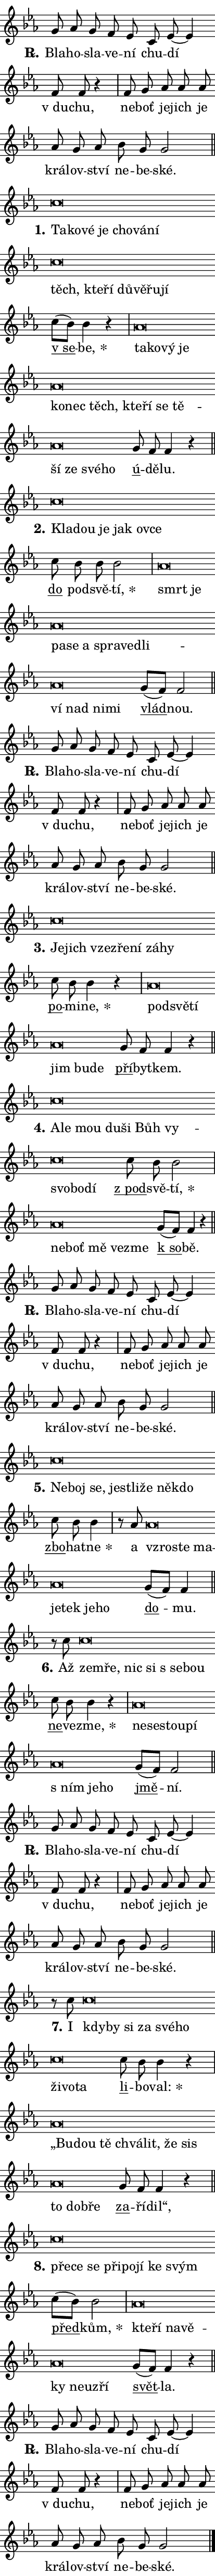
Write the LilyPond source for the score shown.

\version "2.22.1"
\header { tagline = "" }
\paper {
  indent = 0\cm
  top-margin = 0\cm
  right-margin = 0\cm
  bottom-margin = 0\cm
  left-margin = 0\cm
  paper-width = 7\cm
  page-breaking = #ly:one-page-breaking
  system-system-spacing.basic-distance = #11
  score-system-spacing.basic-distance = #11.3
  ragged-last = ##f
}


%% Author: Thomas Morley
%% https://lists.gnu.org/archive/html/lilypond-user/2020-05/msg00002.html
#(define (line-position grob)
"Returns position of @var[grob} in current system:
   @code{'start}, if at first time-step
   @code{'end}, if at last time-step
   @code{'middle} otherwise
"
  (let* ((col (ly:item-get-column grob))
         (ln (ly:grob-object col 'left-neighbor))
         (rn (ly:grob-object col 'right-neighbor))
         (col-to-check-left (if (ly:grob? ln) ln col))
         (col-to-check-right (if (ly:grob? rn) rn col))
         (break-dir-left
           (and
             (ly:grob-property col-to-check-left 'non-musical #f)
             (ly:item-break-dir col-to-check-left)))
         (break-dir-right
           (and
             (ly:grob-property col-to-check-right 'non-musical #f)
             (ly:item-break-dir col-to-check-right))))
        (cond ((eqv? 1 break-dir-left) 'start)
              ((eqv? -1 break-dir-right) 'end)
              (else 'middle))))

#(define (tranparent-at-line-position vctor)
  (lambda (grob)
  "Relying on @code{line-position} select the relevant enry from @var{vctor}.
Used to determine transparency,"
    (case (line-position grob)
      ((end) (not (vector-ref vctor 0)))
      ((middle) (not (vector-ref vctor 1)))
      ((start) (not (vector-ref vctor 2))))))

noteHeadBreakVisibility =
#(define-music-function (break-visibility)(vector?)
"Makes @code{NoteHead}s transparent relying on @var{break-visibility}"
#{
  \override NoteHead.transparent =
    #(tranparent-at-line-position break-visibility)
#})

#(define delete-ledgers-for-transparent-note-heads
  (lambda (grob)
    "Reads whether a @code{NoteHead} is transparent.
If so this @code{NoteHead} is removed from @code{'note-heads} from
@var{grob}, which is supposed to be @code{LedgerLineSpanner}.
As a result ledgers are not printed for this @code{NoteHead}"
    (let* ((nhds-array (ly:grob-object grob 'note-heads))
           (nhds-list
             (if (ly:grob-array? nhds-array)
                 (ly:grob-array->list nhds-array)
                 '()))
           ;; Relies on the transparent-property being done before
           ;; Staff.LedgerLineSpanner.after-line-breaking is executed.
           ;; This is fragile ...
           (to-keep
             (remove
               (lambda (nhd)
                 (ly:grob-property nhd 'transparent #f))
               nhds-list)))
      ;; TODO find a better method to iterate over grob-arrays, similiar
      ;; to filter/remove etc for lists
      ;; For now rebuilt from scratch
      (set! (ly:grob-object grob 'note-heads)  '())
      (for-each
        (lambda (nhd)
          (ly:pointer-group-interface::add-grob grob 'note-heads nhd))
        to-keep))))

hideNotes = {
  \noteHeadBreakVisibility #begin-of-line-visible
}
unHideNotes = {
  \noteHeadBreakVisibility #all-visible
}

% work-around for resetting accidentals
% https://lilypond.org/doc/v2.23/Documentation/notation/displaying-rhythms#unmetered-music
cadenzaMeasure = {
  \cadenzaOff
  \partial 1024 s1024
  \cadenzaOn
}

#(define-markup-command (accent layout props text) (markup?)
  "Underline accented syllable"
  (interpret-markup layout props
    #{\markup \override #'(offset . 4.3) \underline { #text }#}))

responsum = \markup \concat {
  "R" \hspace #-1.05 \path #0.1 #'((moveto 0 0.07) (lineto 0.9 0.8)) \hspace #0.05 "."
}

\layout {
    \context {
        \Staff
        \remove "Time_signature_engraver"
        \override LedgerLineSpanner.after-line-breaking = #delete-ledgers-for-transparent-note-heads
    }
    \context {
        \Voice {
            \override NoteHead.output-attributes = #'((class . "notehead"))
            \override Hairpin.height = #0.55
        }
    }
    \context {
        \Lyrics {
            \override StanzaNumber.output-attributes = #'((class . "stanzanumber"))
            \override LyricSpace.minimum-distance = #0.9
            \override LyricText.font-name = #"TeX Gyre Schola"
            \override LyricText.font-size = 1
            \override StanzaNumber.font-name = #"TeX Gyre Schola Bold"
            \override StanzaNumber.font-size = 1
        }
    }
}

% magnetic-lyrics.ily
%
%   written by
%     Jean Abou Samra <jean@abou-samra.fr>
%     Werner Lemberg <wl@gnu.org>
%
%   adapted by
%     Jiri Hon <jiri.hon@gmail.com>
%
% Version 2022-Apr-15

% https://www.mail-archive.com/lilypond-user@gnu.org/msg149350.html

#(define (Left_hyphen_pointer_engraver context)
   "Collect syllable-hyphen-syllable occurrences in lyrics and store
them in properties.  This engraver only looks to the left.  For
example, if the lyrics input is @code{foo -- bar}, it does the
following.

@itemize @bullet
@item
Set the @code{text} property of the @code{LyricHyphen} grob between
@q{foo} and @q{bar} to @code{foo}.

@item
Set the @code{left-hyphen} property of the @code{LyricText} grob with
text @q{foo} to the @code{LyricHyphen} grob between @q{foo} and
@q{bar}.
@end itemize

Use this auxiliary engraver in combination with the
@code{lyric-@/text::@/apply-@/magnetic-@/offset!} hook."
   (let ((hyphen #f)
         (text #f))
     (make-engraver
      (acknowledgers
       ((lyric-syllable-interface engraver grob source-engraver)
        (set! text grob)))
      (end-acknowledgers
       ((lyric-hyphen-interface engraver grob source-engraver)
        ;(when (not (grob::has-interface grob 'lyric-space-interface))
          (set! hyphen grob)));)
      ((stop-translation-timestep engraver)
       (when (and text hyphen)
         (ly:grob-set-object! text 'left-hyphen hyphen))
       (set! text #f)
       (set! hyphen #f)))))

#(define (lyric-text::apply-magnetic-offset! grob)
   "If the space between two syllables is less than the value in
property @code{LyricText@/.details@/.squash-threshold}, move the right
syllable to the left so that it gets concatenated with the left
syllable.

Use this function as a hook for
@code{LyricText@/.after-@/line-@/breaking} if the
@code{Left_@/hyphen_@/pointer_@/engraver} is active."
   (let ((hyphen (ly:grob-object grob 'left-hyphen #f)))
     (when hyphen
       (let ((left-text (ly:spanner-bound hyphen LEFT)))
         (when (grob::has-interface left-text 'lyric-syllable-interface)
           (let* ((common (ly:grob-common-refpoint grob left-text X))
                  (this-x-ext (ly:grob-extent grob common X))
                  (left-x-ext
                   (begin
                     ;; Trigger magnetism for left-text.
                     (ly:grob-property left-text 'after-line-breaking)
                     (ly:grob-extent left-text common X)))
                  ;; `delta` is the gap width between two syllables.
                  (delta (- (interval-start this-x-ext)
                            (interval-end left-x-ext)))
                  (details (ly:grob-property grob 'details))
                  (threshold (assoc-get 'squash-threshold details 0.2)))
             (when (< delta threshold)
               (let* (;; We have to manipulate the input text so that
                      ;; ligatures crossing syllable boundaries are not
                      ;; disabled.  For languages based on the Latin
                      ;; script this is essentially a beautification.
                      ;; However, for non-Western scripts it can be a
                      ;; necessity.
                      (lt (ly:grob-property left-text 'text))
                      (rt (ly:grob-property grob 'text))
                      (is-space (grob::has-interface hyphen 'lyric-space-interface))
                      (space (if is-space " " ""))
                      (space-markup (grob-interpret-markup grob " "))
                      (space-size (interval-length (ly:stencil-extent space-markup X)))
                      (extra-delta (if is-space space-size 0))
                      ;; Append new syllable.
                      (ltrt-space (if (and (string? lt) (string? rt))
                                (string-append lt space rt)
                                (make-concat-markup (list lt space rt))))
                      ;; Right-align `ltrt` to the right side.
                      (ltrt-space-markup (grob-interpret-markup
                               grob
                               (make-translate-markup
                                (cons (interval-length this-x-ext) 0)
                                (make-right-align-markup ltrt-space)))))
                 (begin
                   ;; Don't print `left-text`.
                   (ly:grob-set-property! left-text 'stencil #f)
                   ;; Set text and stencil (which holds all collected
                   ;; syllables so far) and shift it to the left.
                   (ly:grob-set-property! grob 'text ltrt-space)
                   (ly:grob-set-property! grob 'stencil ltrt-space-markup)
                   (ly:grob-translate-axis! grob (- (- delta extra-delta)) X))))))))))


#(define (lyric-hyphen::displace-bounds-first grob)
   ;; Make very sure this callback isn't triggered too early.
   (let ((left (ly:spanner-bound grob LEFT))
         (right (ly:spanner-bound grob RIGHT)))
     (ly:grob-property left 'after-line-breaking)
     (ly:grob-property right 'after-line-breaking)
     (ly:lyric-hyphen::print grob)))

squashThreshold = #0.4

\layout {
  \context {
    \Lyrics
    \consists #Left_hyphen_pointer_engraver
    \override LyricText.after-line-breaking =
      #lyric-text::apply-magnetic-offset!
    \override LyricHyphen.stencil = #lyric-hyphen::displace-bounds-first
    \override LyricText.details.squash-threshold = \squashThreshold
    \override LyricHyphen.minimum-distance = 0
    \override LyricHyphen.minimum-length = \squashThreshold
  }
}

squash = \override LyricText.details.squash-threshold = 9999
unSquash = \override LyricText.details.squash-threshold = \squashThreshold

left = \override LyricText.self-alignment-X = #LEFT
unLeft = \revert LyricText.self-alignment-X

starOffset = #(lambda (grob) 
                (let ((x_offset (ly:self-alignment-interface::aligned-on-x-parent grob)))
                  (if (= x_offset 0) 0 (+ x_offset 1.2))))

star = #(define-music-function (syllable)(string?)
"Append star separator at the end of a syllable"
#{
  \once \override LyricText.X-offset = #starOffset
  \lyricmode { \markup {
    #syllable
    \override #'((font-name . "TeX Gyre Schola Bold")) \hspace #0.2 \lower #0.65 \larger "*"
  } }
#})

starAccent = #(define-music-function (syllable)(string?)
"Append star separator at the end of a syllable and make accent"
#{
  \once \override LyricText.X-offset = #starOffset
  \lyricmode { \markup {
    \accent #syllable
    \override #'((font-name . "TeX Gyre Schola Bold")) \hspace #0.2 \lower #0.65 \larger "*"
  } }
#})

breath = #(define-music-function (syllable)(string?)
"Append breathing indicator at the end of a syllable"
#{
  \lyricmode { \markup { #syllable "+" } }
#})

optionalBreath = #(define-music-function (syllable)(string?)
"Append optional breathing indicator at the end of a syllable"
#{
  \lyricmode { \markup { #syllable "(+)" } }
#})


\score {
    <<
        \new Voice = "melody" { \cadenzaOn \key es \major \relative { g'8 as g f es \bar "" c es~ es4 \bar "" f8 f r4 \cadenzaMeasure \bar "|" f8 g \bar "" as as as \bar "" as g as \bar "" bes g g2 \cadenzaMeasure \bar "||" \break } }
        \new Lyrics \lyricsto "melody" { \lyricmode { \set stanza = \responsum
Bla -- ho -- sla -- ve -- ní chu -- dí "v du" -- chu, ne -- boť je -- jich je krá -- lov -- ství ne -- be -- ské. } }
    >>
    \layout {}
}

\score {
    <<
        \new Voice = "melody" { \cadenzaOn \key es \major \relative { c''\breve*1/16 \hideNotes \breve*1/16 \bar "" \breve*1/16 \bar "" \breve*1/16 \bar "" \breve*1/16 \bar "" \breve*1/16 \bar "" \breve*1/16 \bar "" \breve*1/16 \bar "" \breve*1/16 \bar "" \breve*1/16 \bar "" \breve*1/16 \bar "" \breve*1/16 \bar "" \breve*1/16 \breve*1/16 \bar "" \unHideNotes \bar "" c8[( bes)] bes4 r \cadenzaMeasure \bar "|" as\breve*1/16 \hideNotes \breve*1/16 \bar "" \breve*1/16 \bar "" \breve*1/16 \bar "" \breve*1/16 \bar "" \breve*1/16 \bar "" \breve*1/16 \bar "" \breve*1/16 \bar "" \breve*1/16 \bar "" \breve*1/16 \bar "" \breve*1/16 \bar "" \breve*1/16 \bar "" \breve*1/16 \bar "" \breve*1/16 \breve*1/16 \bar "" \unHideNotes \bar "" g8 f f4 r \cadenzaMeasure \bar "||" \break } }
        \new Lyrics \lyricsto "melody" { \lyricmode { \set stanza = "1."
\left Ta -- \squash ko -- vé je cho -- vá -- ní těch, kte -- ří dů -- vě -- řu -- jí \unLeft \unSquash \markup \accent "v se" -- \star be, \left ta -- \squash ko -- vý je ko -- nec těch, kte -- ří se tě -- ší ze své -- ho \unLeft \unSquash \markup \accent ú -- dě -- lu. } }
    >>
    \layout {}
}

\score {
    <<
        \new Voice = "melody" { \cadenzaOn \key es \major \relative { c''\breve*1/16 \hideNotes \breve*1/16 \bar "" \breve*1/16 \bar "" \breve*1/16 \bar "" \breve*1/16 \breve*1/16 \bar "" \unHideNotes \bar "" c8 bes bes bes2 \cadenzaMeasure \bar "|" as\breve*1/16 \hideNotes \breve*1/16 \bar "" \breve*1/16 \bar "" \breve*1/16 \bar "" \breve*1/16 \bar "" \breve*1/16 \bar "" \breve*1/16 \bar "" \breve*1/16 \bar "" \breve*1/16 \bar "" \breve*1/16 \bar "" \breve*1/16 \breve*1/16 \bar "" \unHideNotes \bar "" g8[( f)] f2 \cadenzaMeasure \bar "||" \break } }
        \new Lyrics \lyricsto "melody" { \lyricmode { \set stanza = "2."
\left Kla -- \squash dou je jak ov -- ce \unLeft \unSquash \markup \accent do pod -- svě -- \star tí, \left smrt \squash je pa -- se a spra -- ve -- dli -- ví nad ni -- mi \unLeft \unSquash \markup \accent vlád -- nou. } }
    >>
    \layout {}
}

\score {
    <<
        \new Voice = "melody" { \cadenzaOn \key es \major \relative { g'8 as g f es \bar "" c es~ es4 \bar "" f8 f r4 \cadenzaMeasure \bar "|" f8 g \bar "" as as as \bar "" as g as \bar "" bes g g2 \cadenzaMeasure \bar "||" \break } }
        \new Lyrics \lyricsto "melody" { \lyricmode { \set stanza = \responsum
Bla -- ho -- sla -- ve -- ní chu -- dí "v du" -- chu, ne -- boť je -- jich je krá -- lov -- ství ne -- be -- ské. } }
    >>
    \layout {}
}

\score {
    <<
        \new Voice = "melody" { \cadenzaOn \key es \major \relative { c''\breve*1/16 \hideNotes \breve*1/16 \bar "" \breve*1/16 \bar "" \breve*1/16 \bar "" \breve*1/16 \bar "" \breve*1/16 \breve*1/16 \bar "" \unHideNotes \bar "" c8 bes bes4 r \cadenzaMeasure \bar "|" as\breve*1/16 \hideNotes \breve*1/16 \bar "" \breve*1/16 \bar "" \breve*1/16 \bar "" \breve*1/16 \breve*1/16 \bar "" \unHideNotes \bar "" g8 f f4 r \cadenzaMeasure \bar "||" \break } }
        \new Lyrics \lyricsto "melody" { \lyricmode { \set stanza = "3."
\left Je -- \squash jich vze -- zře -- ní zá -- hy \unLeft \unSquash \markup \accent po -- mi -- \star ne, \left pod -- \squash svě -- tí jim bu -- de \unLeft \unSquash \markup \accent pří -- byt -- kem. } }
    >>
    \layout {}
}

\score {
    <<
        \new Voice = "melody" { \cadenzaOn \key es \major \relative { c''\breve*1/16 \hideNotes \breve*1/16 \bar "" \breve*1/16 \bar "" \breve*1/16 \bar "" \breve*1/16 \bar "" \breve*1/16 \bar "" \breve*1/16 \bar "" \breve*1/16 \bar "" \breve*1/16 \breve*1/16 \bar "" \unHideNotes \bar "" c8 bes bes2 \cadenzaMeasure \bar "|" as\breve*1/16 \hideNotes \breve*1/16 \bar "" \breve*1/16 \bar "" \breve*1/16 \breve*1/16 \bar "" \unHideNotes \bar "" g8[( f)] f4 r \cadenzaMeasure \bar "||" \break } }
        \new Lyrics \lyricsto "melody" { \lyricmode { \set stanza = "4."
\left A -- \squash le mou du -- ši Bůh vy -- svo -- bo -- dí \unLeft \unSquash \markup \accent "z pod" -- svě -- \star tí, \left ne -- \squash boť mě ve -- zme \unLeft \unSquash \markup \accent "k so" -- bě. } }
    >>
    \layout {}
}

\score {
    <<
        \new Voice = "melody" { \cadenzaOn \key es \major \relative { g'8 as g f es \bar "" c es~ es4 \bar "" f8 f r4 \cadenzaMeasure \bar "|" f8 g \bar "" as as as \bar "" as g as \bar "" bes g g2 \cadenzaMeasure \bar "||" \break } }
        \new Lyrics \lyricsto "melody" { \lyricmode { \set stanza = \responsum
Bla -- ho -- sla -- ve -- ní chu -- dí "v du" -- chu, ne -- boť je -- jich je krá -- lov -- ství ne -- be -- ské. } }
    >>
    \layout {}
}

\score {
    <<
        \new Voice = "melody" { \cadenzaOn \key es \major \relative { c''\breve*1/16 \hideNotes \breve*1/16 \bar "" \breve*1/16 \bar "" \breve*1/16 \bar "" \breve*1/16 \bar "" \breve*1/16 \bar "" \breve*1/16 \breve*1/16 \bar "" \unHideNotes \bar "" c8 bes bes4 \cadenzaMeasure \bar "|" r8 as8 as\breve*1/16 \hideNotes \breve*1/16 \bar "" \breve*1/16 \bar "" \breve*1/16 \bar "" \breve*1/16 \bar "" \breve*1/16 \breve*1/16 \bar "" \unHideNotes \bar "" g8[( f)] f4 \cadenzaMeasure \bar "||" \break } }
        \new Lyrics \lyricsto "melody" { \lyricmode { \set stanza = "5."
\left Ne -- \squash boj se, je -- stli -- že ně -- kdo \unLeft \unSquash \markup \accent zbo -- hat -- \star ne a \left vzro -- \squash ste ma -- je -- tek je -- ho \unLeft \unSquash \markup \accent do -- mu. } }
    >>
    \layout {}
}

\score {
    <<
        \new Voice = "melody" { \cadenzaOn \key es \major \relative { r8 c''8 c\breve*1/16 \hideNotes \breve*1/16 \bar "" \breve*1/16 \bar "" \breve*1/16 \bar "" \breve*1/16 \breve*1/16 \bar "" \unHideNotes \bar "" c8 bes bes4 r \cadenzaMeasure \bar "|" as\breve*1/16 \hideNotes \breve*1/16 \bar "" \breve*1/16 \bar "" \breve*1/16 \bar "" \breve*1/16 \bar "" \breve*1/16 \breve*1/16 \bar "" \unHideNotes \bar "" g8[( f)] f2 \cadenzaMeasure \bar "||" \break } }
        \new Lyrics \lyricsto "melody" { \lyricmode { \set stanza = "6."
Až \left ze -- \squash mře, nic si "s se" -- bou \unLeft \unSquash \markup \accent ne -- ve -- \star zme, \left ne -- \squash se -- stou -- pí "s ním" je -- ho \unLeft \unSquash \markup \accent jmě -- ní. } }
    >>
    \layout {}
}

\score {
    <<
        \new Voice = "melody" { \cadenzaOn \key es \major \relative { g'8 as g f es \bar "" c es~ es4 \bar "" f8 f r4 \cadenzaMeasure \bar "|" f8 g \bar "" as as as \bar "" as g as \bar "" bes g g2 \cadenzaMeasure \bar "||" \break } }
        \new Lyrics \lyricsto "melody" { \lyricmode { \set stanza = \responsum
Bla -- ho -- sla -- ve -- ní chu -- dí "v du" -- chu, ne -- boť je -- jich je krá -- lov -- ství ne -- be -- ské. } }
    >>
    \layout {}
}

\score {
    <<
        \new Voice = "melody" { \cadenzaOn \key es \major \relative { r8 c''8 c\breve*1/16 \hideNotes \breve*1/16 \bar "" \breve*1/16 \bar "" \breve*1/16 \bar "" \breve*1/16 \bar "" \breve*1/16 \bar "" \breve*1/16 \bar "" \breve*1/16 \breve*1/16 \bar "" \unHideNotes \bar "" c8 bes bes4 r \cadenzaMeasure \bar "|" as\breve*1/16 \hideNotes \breve*1/16 \bar "" \breve*1/16 \bar "" \breve*1/16 \bar "" \breve*1/16 \bar "" \breve*1/16 \bar "" \breve*1/16 \bar "" \breve*1/16 \bar "" \breve*1/16 \breve*1/16 \bar "" \unHideNotes \bar "" g8 f f4 r \cadenzaMeasure \bar "||" \break } }
        \new Lyrics \lyricsto "melody" { \lyricmode { \set stanza = "7."
I \left kdy -- \squash by si za své -- ho ži -- vo -- ta \unLeft \unSquash \markup \accent li -- bo -- \star val: \left „Bu -- \squash dou tě chvá -- lit, že sis to dob -- ře \unLeft \unSquash \markup \accent za -- ří -- dil“, } }
    >>
    \layout {}
}

\score {
    <<
        \new Voice = "melody" { \cadenzaOn \key es \major \relative { c''\breve*1/16 \hideNotes \breve*1/16 \bar "" \breve*1/16 \bar "" \breve*1/16 \bar "" \breve*1/16 \bar "" \breve*1/16 \bar "" \breve*1/16 \breve*1/16 \bar "" \unHideNotes \bar "" c8[( bes)] bes2 \cadenzaMeasure \bar "|" as\breve*1/16 \hideNotes \breve*1/16 \bar "" \breve*1/16 \bar "" \breve*1/16 \bar "" \breve*1/16 \bar "" \breve*1/16 \bar "" \breve*1/16 \breve*1/16 \bar "" \unHideNotes \bar "" g8[( f)] f4 r \cadenzaMeasure \bar "||" \break } }
        \new Lyrics \lyricsto "melody" { \lyricmode { \set stanza = "8."
\left pře -- \squash ce se při -- po -- jí ke svým \unLeft \unSquash \markup \accent před -- \star kům, \left kte -- \squash ří na -- vě -- ky ne -- u -- zří \unLeft \unSquash \markup \accent svět -- la. } }
    >>
    \layout {}
}

\score {
    <<
        \new Voice = "melody" { \cadenzaOn \key es \major \relative { g'8 as g f es \bar "" c es~ es4 \bar "" f8 f r4 \cadenzaMeasure \bar "|" f8 g \bar "" as as as \bar "" as g as \bar "" bes g g2 \cadenzaMeasure \bar "||" \break } \bar "|." }
        \new Lyrics \lyricsto "melody" { \lyricmode { \set stanza = \responsum
Bla -- ho -- sla -- ve -- ní chu -- dí "v du" -- chu, ne -- boť je -- jich je krá -- lov -- ství ne -- be -- ské. } }
    >>
    \layout {}
}
